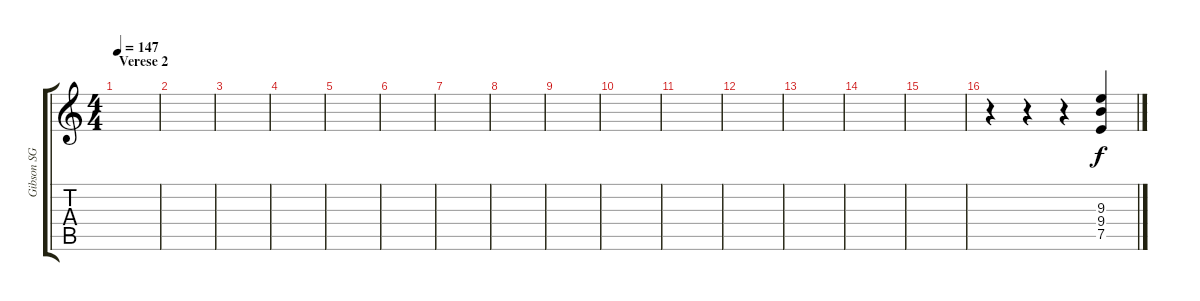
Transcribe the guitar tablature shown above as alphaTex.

\track ("Gibson SG" "Gibson SG") {instrument distortionguitar}
\staff {score tabs}
\tuning (E4 B3 G3 D3 A2 E2) {hide}
\ts (4 4)
\section ("" "Verese 2")
\tempo 147
\clef g2
\ks c
|
|
|
|
|
|
|
|
|
|
|
|
|
|
|
r.4 r.4 r.4 (9.3 9.4 7.5).4
